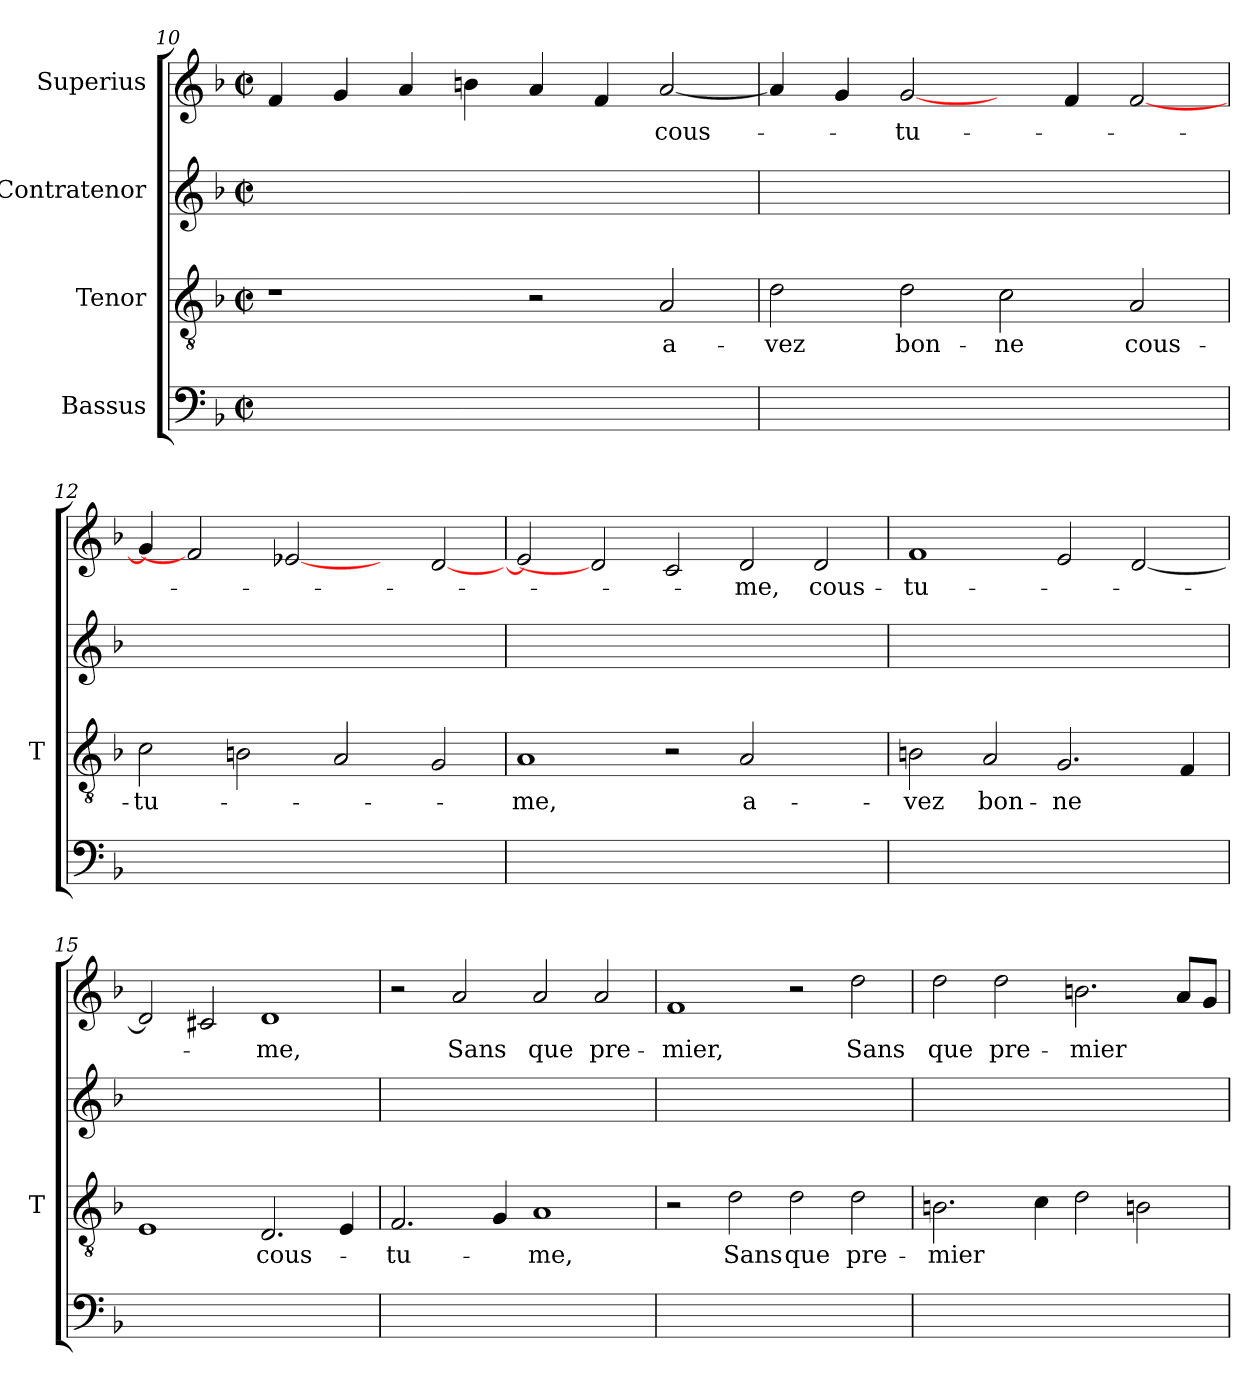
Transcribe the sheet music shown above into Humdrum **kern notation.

**kern	**kern	**text	**kern	**kern	**text
*part4	*part3	*part3	*part2	*part1	*part1
*staff4	*staff3	*staff3	*staff2	*staff1	*staff1
*I"Bassus	*I"Tenor	*	*I"Contratenor	*I"Superius	*
*	*I'T	*	*	*	*
*clefF4	*clefGv2	*	*clefG2	*clefG2	*
*k[b-]	*k[b-]	*	*k[b-]	*k[b-]	*
*F:	*F:	*	*F:	*F:	*
*M2/2	*M2/2	*	*M2/2	*M2/2	*
*met(c|)	*met(c|)	*	*met(c|)	*met(c|)	*
=10	=10	=10	=10	=10	=10
1ryy	1r	.	1ryy	4f	.
.	.	.	.	4g	.
.	.	.	.	4a	.
.	.	.	.	4b	.
1ryy	2r	.	1ryy	4a	.
.	.	.	.	4f	.
.	2A	a-	.	[2a	cous-
=11	=11	=11	=11	=11	=11
1ryy	2d	-vez	1ryy	4a]	.
.	.	.	.	4g	.
.	2d	bon-	.	[2g	tu-
1ryy	2c	-ne	1ryy	4ryy	.
.	.	.	.	4f	.
.	2A	cous-	.	[2f	.
=12	=12	=12	=12	=12	=12
1ryy	2c	tu-	1ryy	4g]	.
.	.	.	.	2f]	.
.	2Bn	.	.	.	.
.	.	.	.	[2e-X	.
1ryy	2A	.	1ryy	.	.
.	.	.	.	4ryy	.
.	2G	.	.	[2d	.
=13	=13	=13	=13	=13	=13
1ryy	1A	-me,	1ryy	2e-]	.
.	.	.	.	2d]	.
1ryy	2r	.	1ryy	2c	.
.	2A	a-	.	2d	-me,
2ryy	2ryy	.	2ryy	2d	cous-
=14	=14	=14	=14	=14	=14
1ryy	2Bn	-vez	1ryy	1f	tu-
.	2A	bon-	.	.	.
1ryy	2.G	-ne	1ryy	2e	.
.	.	.	.	[2d	.
.	4F	.	.	.	.
=15	=15	=15	=15	=15	=15
1ryy	1E	.	1ryy	2d]	.
.	.	.	.	2c#X	.
1ryy	2.D	cous-	1ryy	1d	-me,
.	4E	.	.	.	.
!!LO:PB:g=z
=16	=16	=16	=16	=16	=16
1ryy	2.F	tu-	1ryy	2r	.
.	.	.	.	2a	-Sans
.	4G	.	.	.	.
1ryy	1A	-me,	1ryy	2a	-que
.	.	.	.	2a	pre-
=17	=17	=17	=17	=17	=17
1ryy	2r	.	1ryy	1f	-mier,
.	2d	-Sans	.	.	.
1ryy	2d	-que	1ryy	2r	.
.	2d	pre-	.	2dd	-Sans
=18	=18	=18	=18	=18	=18
1ryy	2.Bn	-mier	1ryy	2dd	-que
.	.	.	.	2dd	pre-
.	4c	.	.	.	.
1ryy	2d	.	1ryy	2.b	-mier
.	2Bn	.	.	.	.
.	.	.	.	8aL	.
.	.	.	.	8gJ	.
=	=	=	=	=	=
*-	*-	*-	*-	*-	*-
